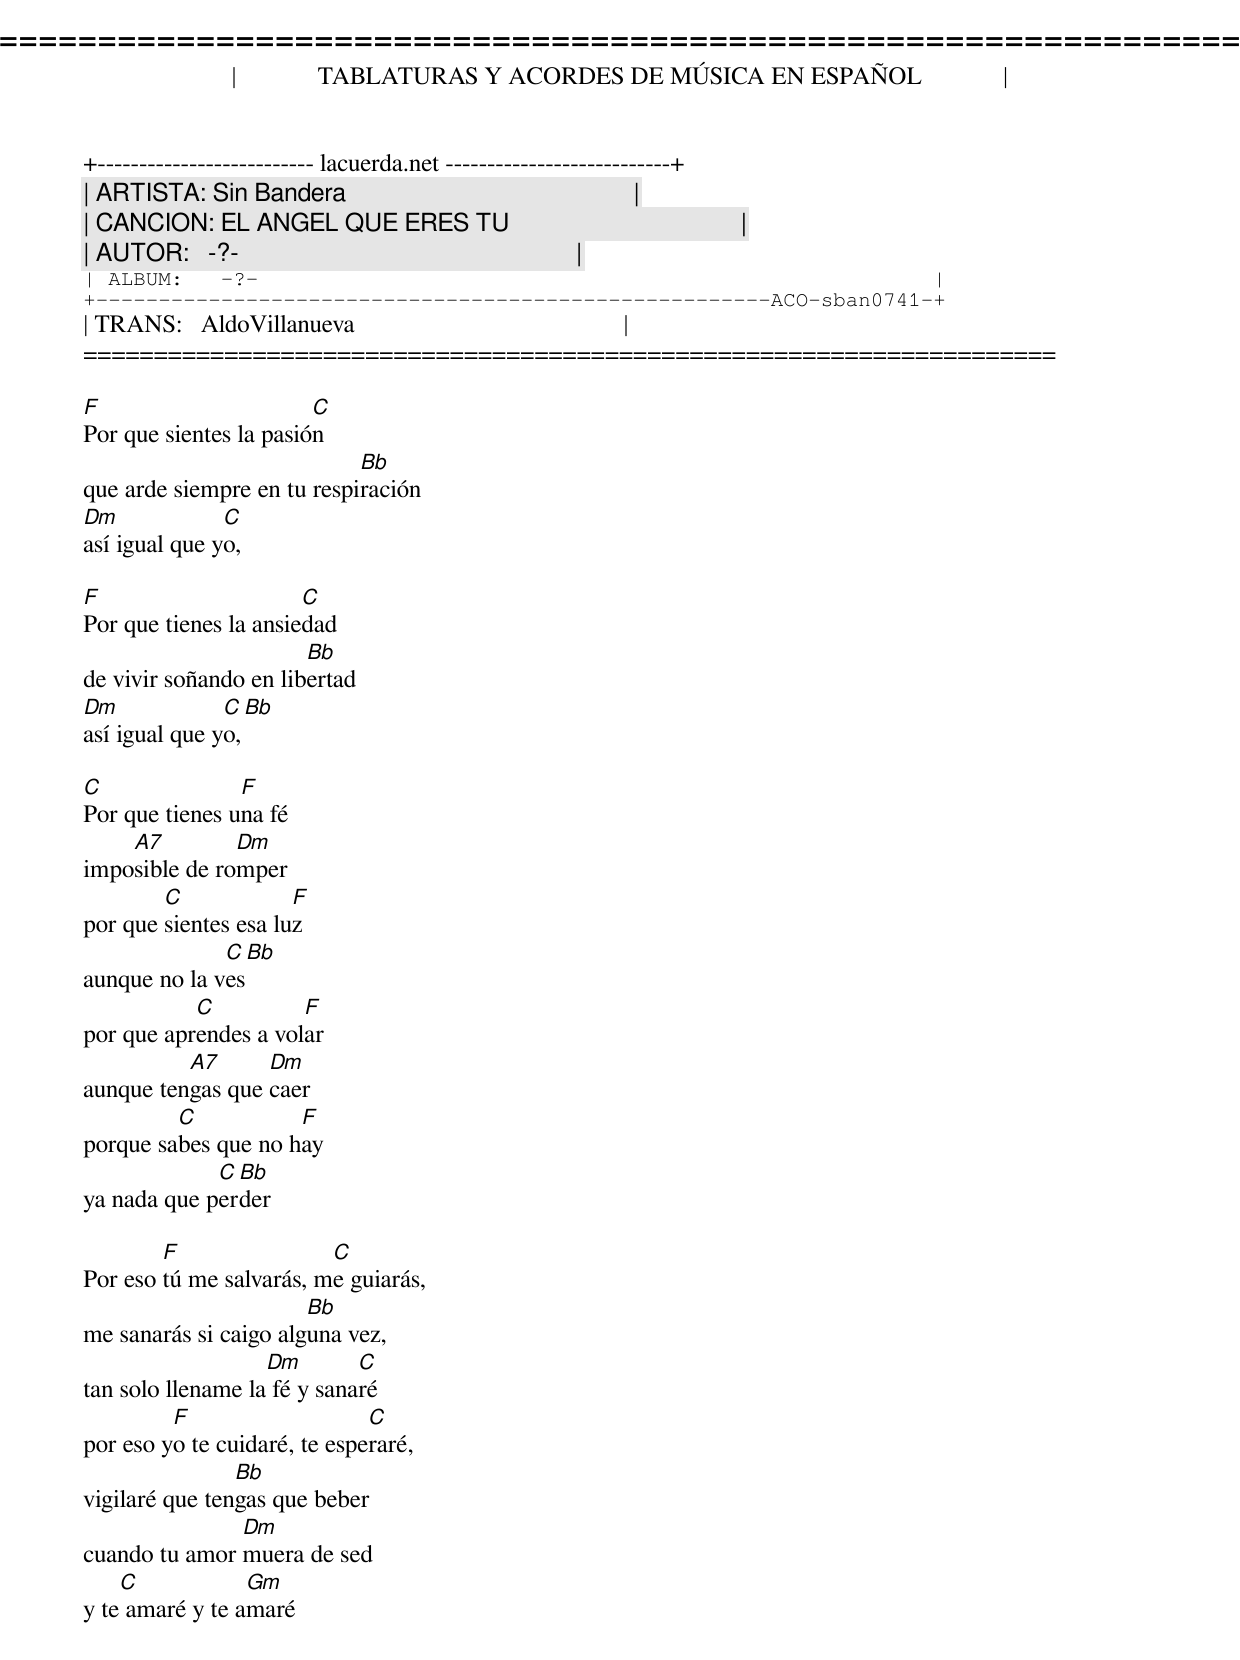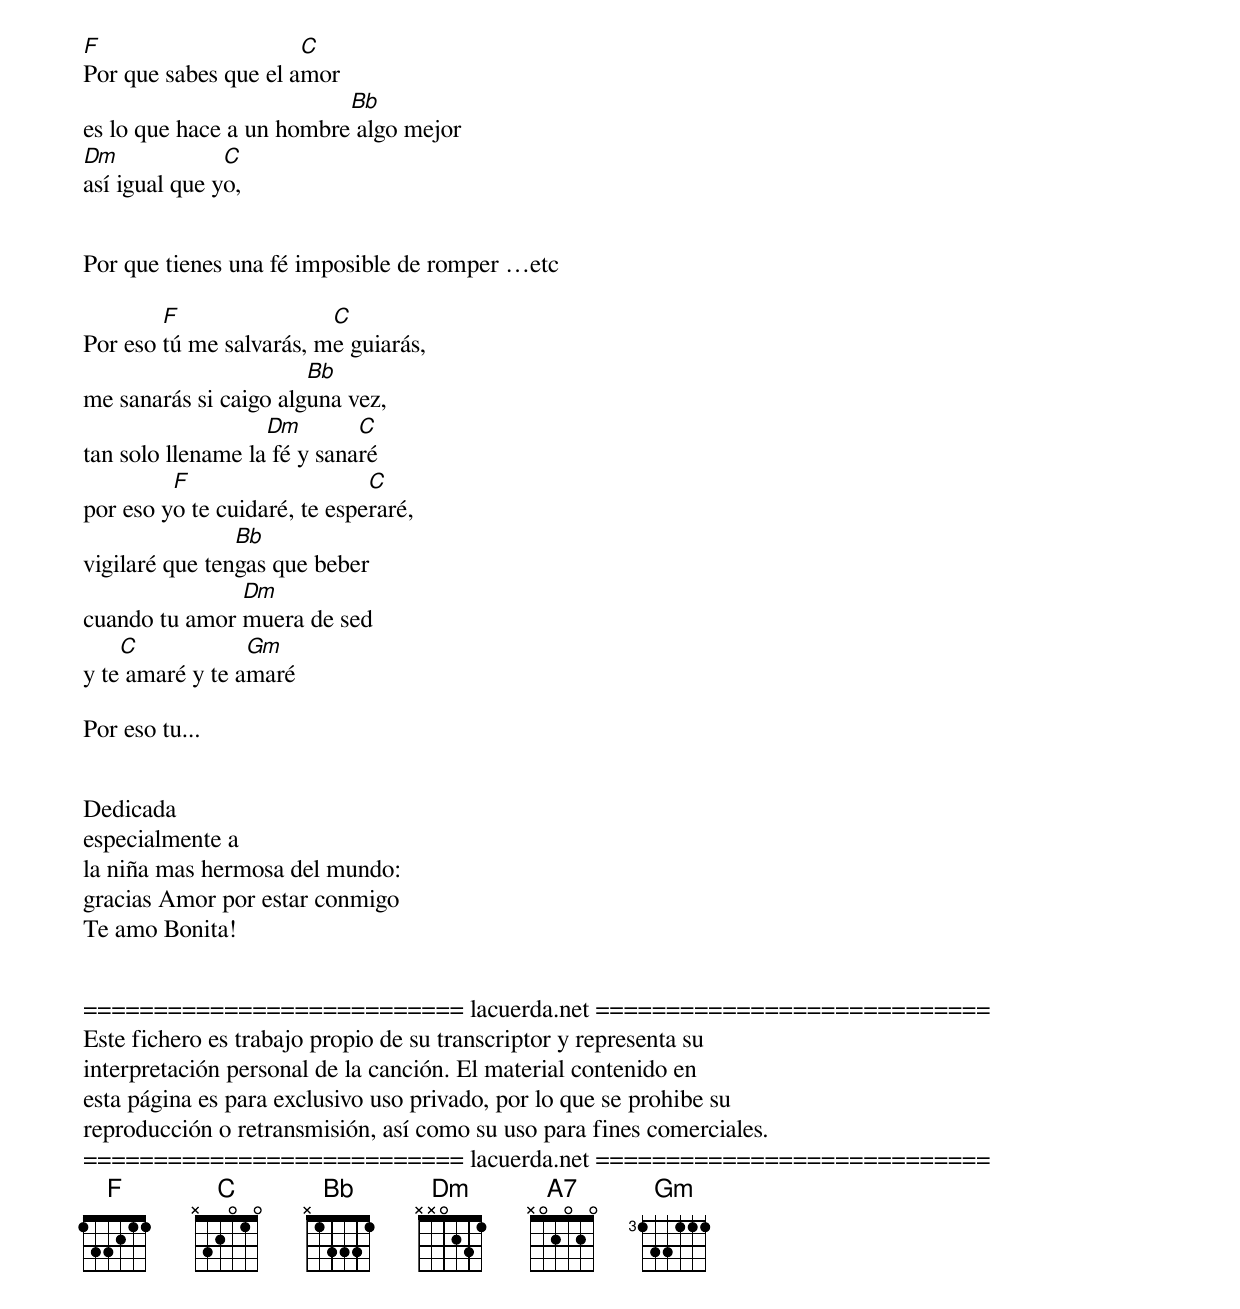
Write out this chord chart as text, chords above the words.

=====================================================================
|             TABLATURAS Y ACORDES DE MÚSICA EN ESPAÑOL             |
+-------------------------- lacuerda.net ---------------------------+
| ARTISTA: Sin Bandera                                              |
| CANCION: EL ANGEL QUE ERES TU                                     |
| AUTOR:   -?-                                                      |
| ALBUM:   -?-                                                      |
+------------------------------------------------------ACO-sban0741-+
| TRANS:   AldoVillanueva                                           |
=====================================================================

F                       C
Por que sientes la pasión
                            Bb
que arde siempre en tu respiración
Dm             C
así igual que yo,

F                      C
Por que tienes la ansiedad
                       Bb
de vivir soñando en libertad
Dm             C  Bb
así igual que yo,

C               F
Por que tienes una fé
    A7         Dm
imposible de romper
        C             F
por que sientes esa luz
              C Bb
aunque no la ves
           C          F
por que aprendes a volar
          A7      Dm
aunque tengas que caer
         C           F
porque sabes que no hay
             C Bb
ya nada que perder

        F                C
Por eso tú me salvarás, me guiarás,
                       Bb
me sanarás si caigo alguna vez,
                   Dm        C
tan solo llename la fé y sanaré
         F                    C
por eso yo te cuidaré, te esperaré,
                Bb
vigilaré que tengas que beber
               Dm
cuando tu amor muera de sed
    C            Gm
y te amaré y te amaré


F                     C
Por que sabes que el amor
                          Bb
es lo que hace a un hombre algo mejor
Dm             C
así igual que yo,


Por que tienes una fé imposible de romper etc

        F                C
Por eso tú me salvarás, me guiarás,
                       Bb
me sanarás si caigo alguna vez,
                   Dm        C
tan solo llename la fé y sanaré
         F                    C
por eso yo te cuidaré, te esperaré,
                Bb
vigilaré que tengas que beber
               Dm
cuando tu amor muera de sed
    C            Gm
y te amaré y te amaré

Por eso tu...


Dedicada
especialmente a
la niña mas hermosa del mundo:
gracias Amor por estar conmigo
Te amo Bonita!


=========================== lacuerda.net ============================
Este fichero es trabajo propio de su transcriptor y representa su
interpretación personal de la canción. El material contenido en
esta página es para exclusivo uso privado, por lo que se prohibe su
reproducción o retransmisión, así como su uso para fines comerciales.
=========================== lacuerda.net ============================
